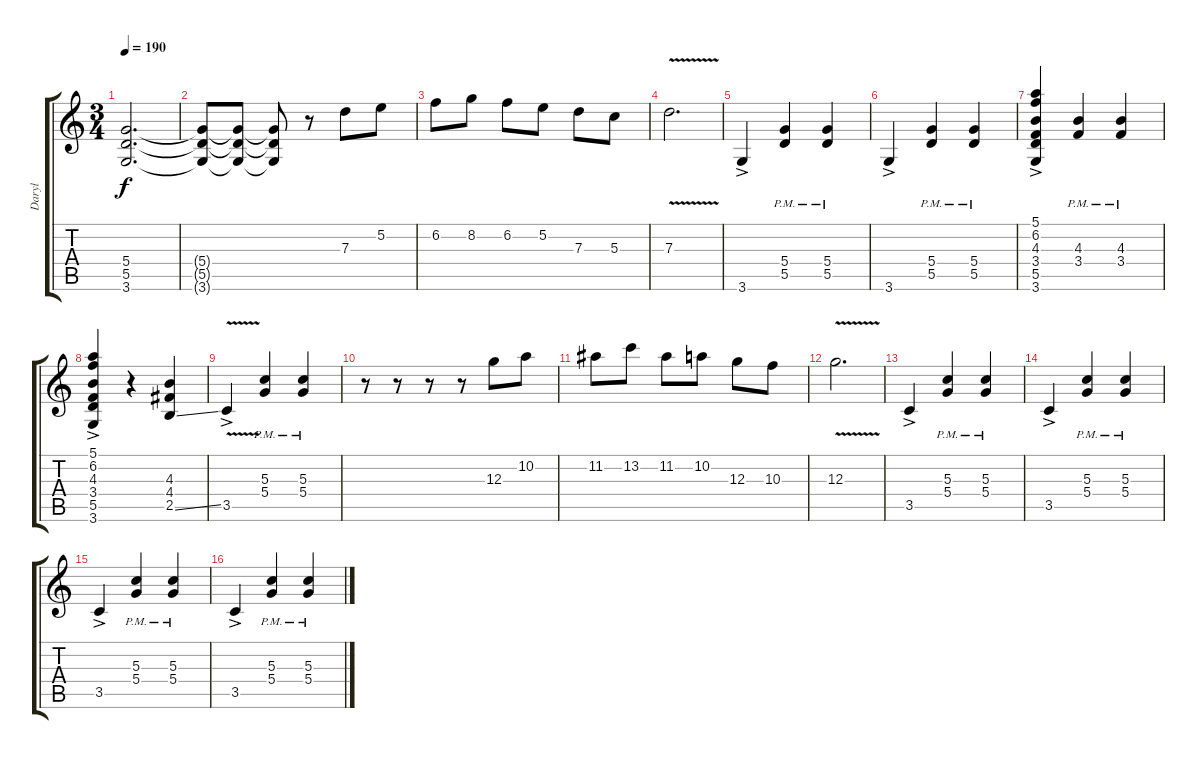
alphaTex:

\track ("Daryl" "Daryl") {instrument distortionguitar}
\staff {score tabs}
\tuning (E4 B3 G3 D3 A2 E2) {hide}
\ts (3 4)
\tempo 190
\clef g2
\ks c
(5.4 5.5 3.6).2{d dy f} |
(5.4{t} 5.5{t} 3.6{t}).8 (5.4{t} 5.5{t} 3.6{t}).8 (5.4{t} 5.5{t} 3.6{t}).8 r.8 7.3.8 5.2.8 |
6.2.8 8.2.8 6.2.8 5.2.8 7.3.8 5.3.8 |
7.3{v}.2{d} |
3.6{ac}.4 (5.4{pm} 5.5{pm}).4 (5.4{pm} 5.5{pm}).4 |
3.6{ac}.4 (5.4{pm} 5.5{pm}).4 (5.4{pm} 5.5{pm}).4 |
(5.1{ac} 6.2{ac} 4.3{ac} 3.4{ac} 5.5{ac} 3.6{ac}).4 (4.3{pm} 3.4{pm}).4 (4.3{pm} 3.4{pm}).4 |
(5.1{ac} 6.2{ac} 4.3{ac} 3.4{ac} 5.5{ac} 3.6{ac}).4 r.4 (4.3 4.4 2.5{ss}).4 |
3.5{v ac}.4 (5.3{pm} 5.4{pm}).4 (5.3{pm} 5.4{pm}).4 |
r.8 r.8 r.8 r.8 12.3.8 10.2.8 |
11.2.8 13.2.8 11.2.8 10.2.8 12.3.8 10.3.8 |
12.3{v}.2{d} |
3.5{ac}.4 (5.3{pm} 5.4{pm}).4 (5.3{pm} 5.4{pm}).4 |
3.5{ac}.4 (5.3{pm} 5.4{pm}).4 (5.3{pm} 5.4{pm}).4 |
3.5{ac}.4 (5.3{pm} 5.4{pm}).4 (5.3{pm} 5.4{pm}).4 |
3.5{ac}.4 (5.3{pm} 5.4{pm}).4 (5.3{pm} 5.4{pm}).4
